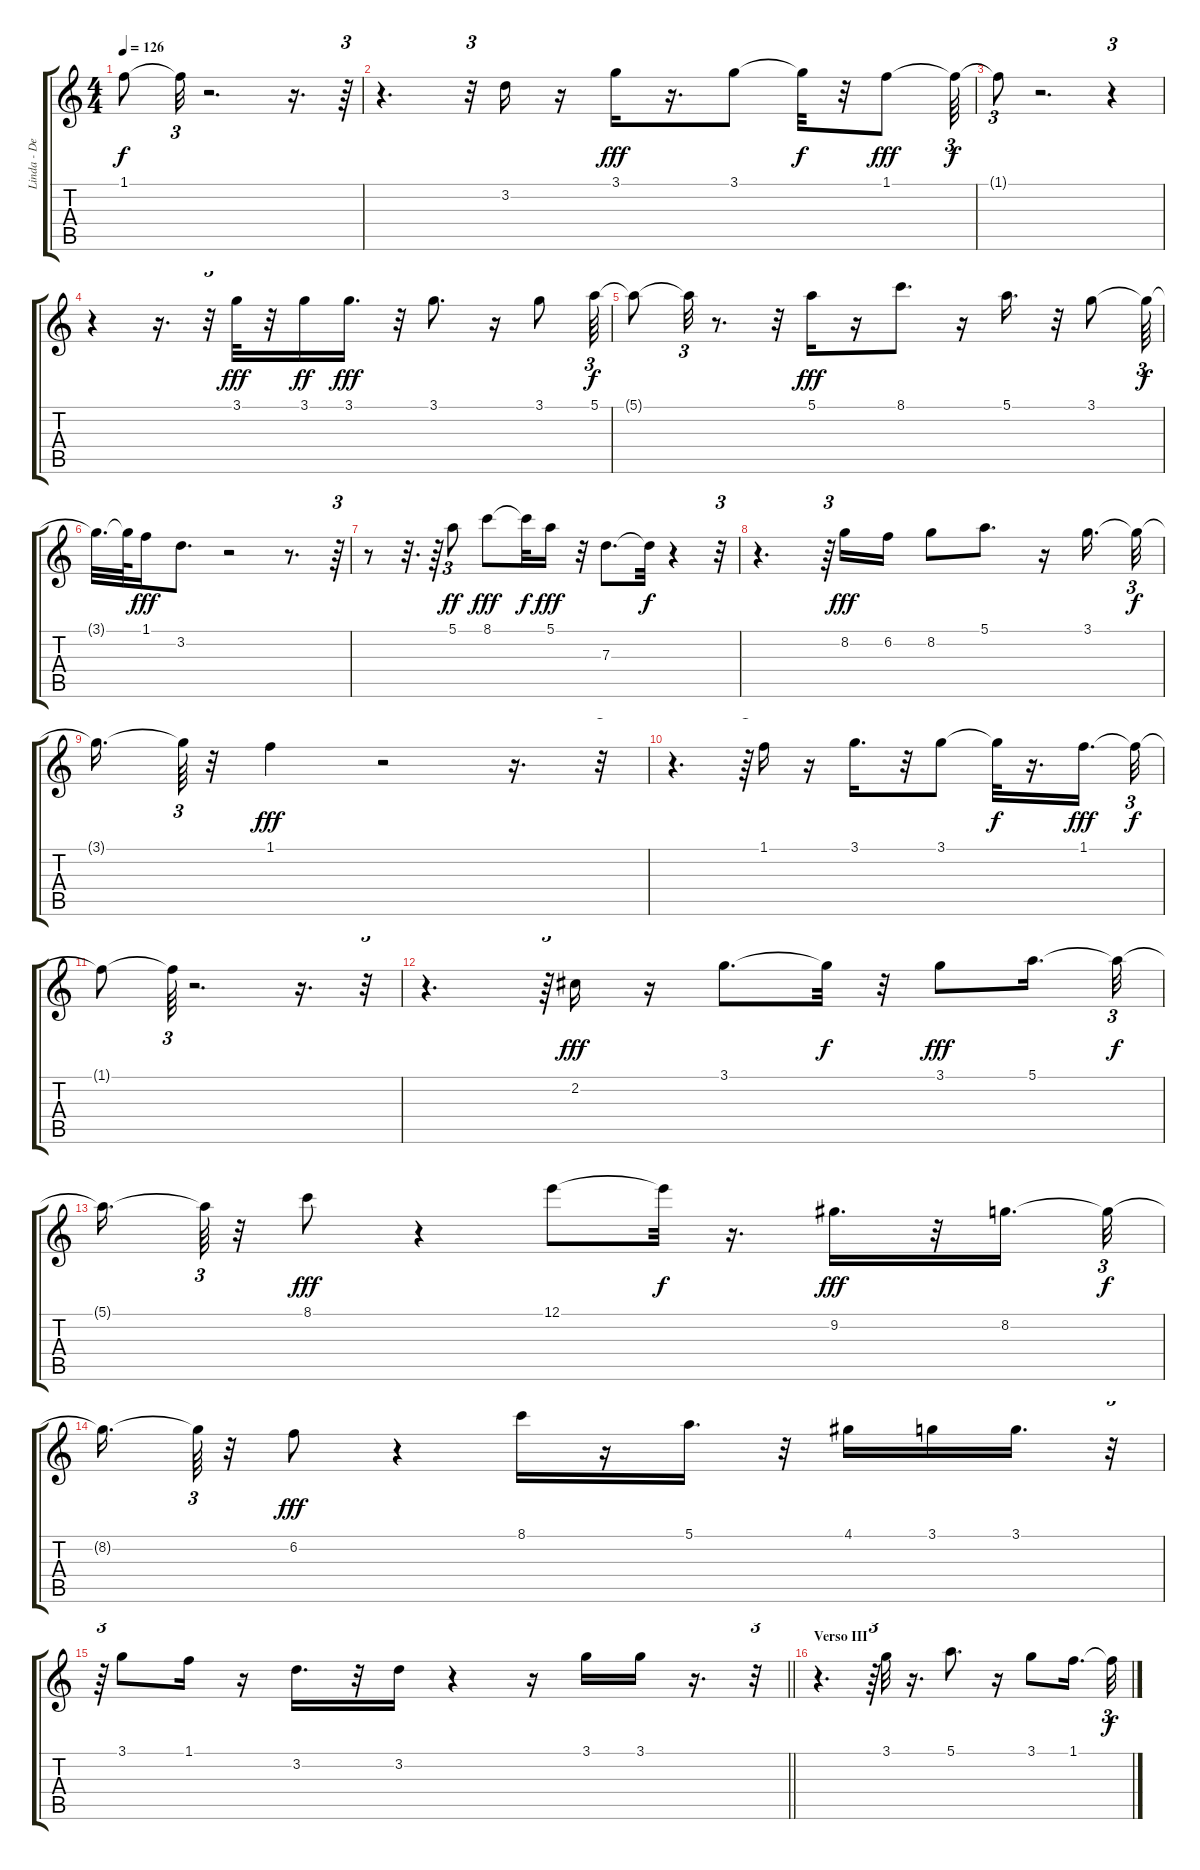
\track ("Linda - Denny - Paul Vocals" "Linda - De") {instrument electricguitarjazz}
\staff {score tabs}
\tuning (E4 B3 G3 D3 A2 E2) {hide}
\ts (4 4)
\tempo 126
\clef g2
\ks c
1.1{t}.8{dy f} 1.1{t}.32{tu (3 2)} r.2{d} r.16{d} r.64{tu (3 2)} |
r.4{d} r.32{tu (3 2)} 3.2.16 r.16 3.1.16{dy fff} r.16{d} 3.1.8 3.1{t}.32{dy f} r.32 1.1.8{dy fff} 1.1{t}.64{tu (3 2) dy f} |
1.1{t}.8{tu (3 2)} r.2{d} r.4{tu (3 2)} |
r.4 r.16{d} r.32{tu (3 2)} 3.1.32{dy fff} r.32 3.1.16{dy ff} 3.1.16{d dy fff} r.32 3.1.8{d} r.16 3.1.8 5.1.64{tu (3 2) dy f} |
5.1{t}.8 5.1{t}.32{tu (3 2)} r.8{d} r.32 5.1.16{dy fff} r.16 8.1.8{d} r.16 5.1.16{d} r.32 3.1.8 3.1{t}.64{tu (3 2) dy f} |
3.1{t}.32{d} 3.1{t}.64 1.1.16{dy fff} 3.2.8{d} r.2 r.8{d} r.64{tu (3 2)} |
r.8 r.32{d} r.64 5.1.8{tu (3 2) dy ff} 8.1.8{dy fff} 8.1{t}.32{dy f} 5.1.16{dy fff} r.32 7.3.8{d} 7.3{t}.32{dy f} r.4 r.32{tu (3 2)} |
r.4{d} r.64{tu (3 2)} 8.2.16{dy fff} 6.2.16 8.2.8 5.1.8{d} r.16 3.1.16{d} 3.1{t}.32{tu (3 2) dy f} |
3.1{t}.16{d} 3.1{t}.64{tu (3 2)} r.32 1.1.4{dy fff} r.2 r.16{d} r.32{tu (3 2)} |
r.4{d} r.64{tu (3 2)} 1.1.16 r.16 3.1.16{d} r.32 3.1.8 3.1{t}.32{dy f} r.16{d} 1.1.16{d dy fff} 1.1{t}.32{tu (3 2) dy f} |
1.1{t}.8 1.1{t}.64{tu (3 2)} r.2{d} r.16{d} r.32{tu (3 2)} |
r.4{d} r.64{tu (3 2)} 2.2.16{dy fff} r.16 3.1.8{d} 3.1{t}.32{dy f} r.32 3.1.8{dy fff} 5.1.16{d} 5.1{t}.32{tu (3 2) dy f} |
5.1{t}.16{d} 5.1{t}.64{tu (3 2)} r.32 8.1.8{dy fff} r.4 12.1.8 12.1{t}.32{dy f} r.16{d} 9.2.16{d dy fff} r.32 8.2.16{d} 8.2{t}.32{tu (3 2) dy f} |
8.2{t}.16{d} 8.2{t}.64{tu (3 2)} r.32 6.2.8{dy fff} r.4 8.1.16 r.16 5.1.16{d} r.32 4.1.16 3.1.16 3.1.16{d} r.32{tu (3 2)} |
\barLineRight lightlight
r.64{tu (3 2)} 3.1.8 1.1.16 r.16 3.2.16{d} r.32 3.2.16 r.4 r.16 3.1.16 3.1.16 r.16{d} r.32{tu (3 2)} |
\section ("" "Verso III")
r.4{d} r.64{tu (3 2)} 3.1.32 r.16{d} 5.1.8{d} r.16 3.1.8 1.1.16{d} 1.1{t}.32{tu (3 2) dy f}
